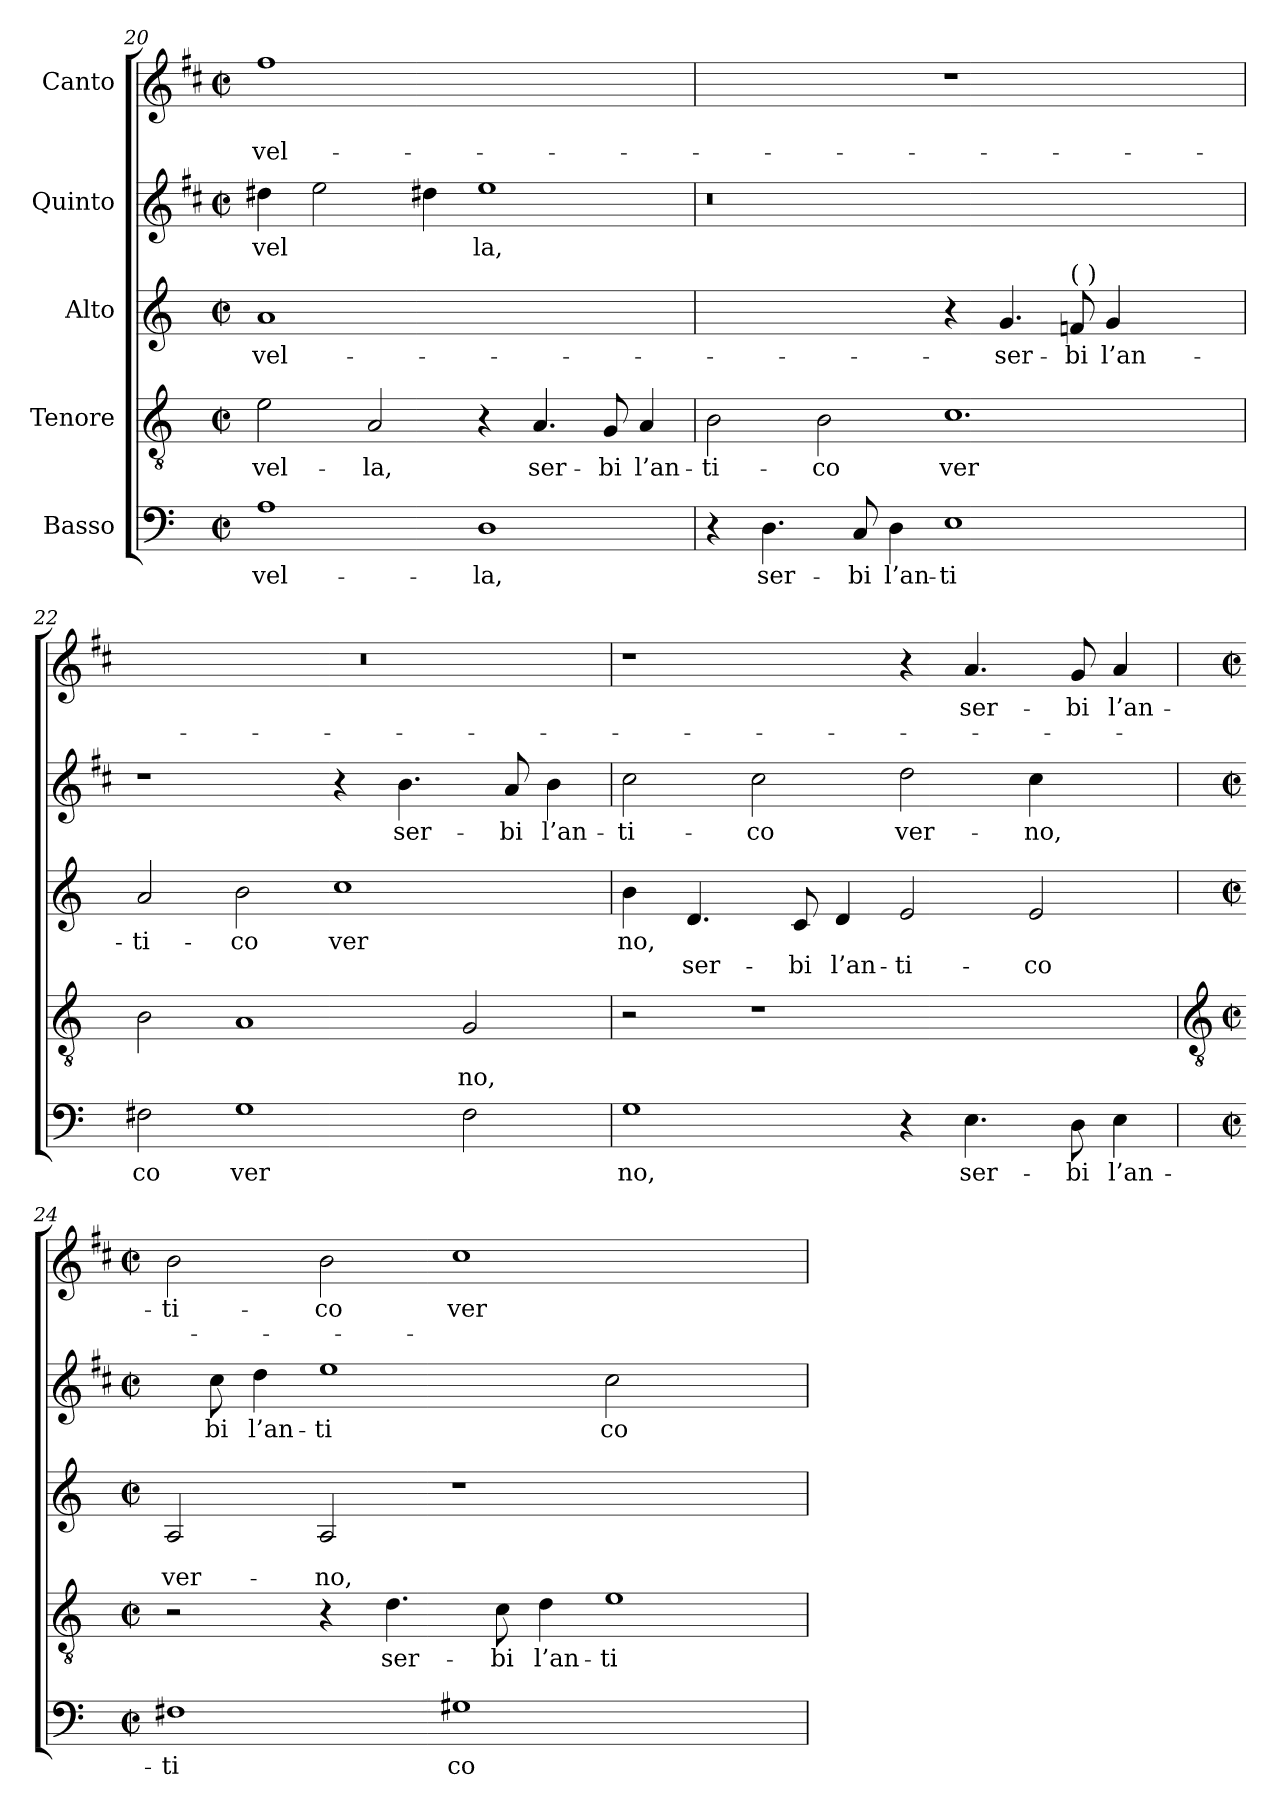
**kern	**text	**kern	**text	**kern	**text	**text	**kern	**text	**kern	**text	**text
*part5	*part5	*part4	*part4	*part3	*part3	*part3	*part2	*part2	*part1	*part1	*part1
*staff5	*staff5	*staff4	*staff4	*staff3	*staff3	*staff3	*staff2	*staff2	*staff1	*staff1	*staff1
*I"Basso	*	*I"Tenore	*	*I"Alto	*	*	*I"Quinto	*	*I"Canto	*	*
!!LO:LB:g=z
*clefF4	*	*clefGv2	*	*clefG2	*	*	*clefG2	*	*clefG2	*	*
*	*	*	*	*	*	*	*ITrd1c2	*	*ITrd1c2	*	*
*k[]	*	*k[]	*	*k[]	*	*	*k[]	*	*k[]	*	*
*C:	*	*C:	*	*C:	*	*	*C:	*	*C:	*	*
*M4/2	*	*M4/2	*	*M4/2	*	*	*M4/2	*	*M4/2	*	*
*met(c|)	*	*met(c|)	*	*met(c|)	*	*	*met(c|)	*	*met(c|)	*	*
=20	=20	=20	=20	=20	=20	=20	=20	=20	=20	=20	=20
!	!LO:LY:b	!	!LO:LY:b	!	!LO:LY:b	!	!	!LO:LY:b	!	!	!LO:LY:b
1A	-vel-	2e	-vel-	1a	-vel-	.	4cc#X	-vel	1ee	.	-vel-
.	.	.	.	.	.	.	2dd	.	.	.	.
!	!	!	!LO:LY:b	!	!	!	!	!	!	!	!
.	.	2A	-la,	.	.	.	.	.	.	.	.
.	.	.	.	.	.	.	4cc#X	.	.	.	.
!	!LO:LY:b	!	!	!	!LO:LY:b	!	!	!LO:LY:b	!	!	!LO:LY:b
1D	-la,	4r	.	[1f#Xyy	-la,	.	1dd	la,	[1ddyy	.	-la,
!	!	!	!LO:LY:b	!	!	!	!	!	!	!	!
.	.	4.A	ser-	.	.	.	.	.	.	.	.
!	!	!	!LO:LY:b	!	!	!	!	!	!	!	!
.	.	8G	-bi	.	.	.	.	.	.	.	.
!	!	!	!LO:LY:b	!	!	!	!	!	!	!	!
.	.	4A	l’an-	.	.	.	.	.	.	.	.
=21	=21	=21	=21	=21	=21	=21	=21	=21	=21	=21	=21
!	!	!	!LO:LY:b	!	!	!	!	!	!	!	!
4r	.	2B	-ti-	2.f#yy_	.	.	0r	.	2.ddyy_	.	.
!	!LO:LY:b	!	!	!	!	!	!	!	!	!	!
4.D	ser-	.	.	.	.	.	.	.	.	.	.
!	!	!	!LO:LY:b	!	!	!	!	!	!	!	!
.	.	2B	-co	.	.	.	.	.	.	.	.
!	!LO:LY:b	!	!	!	!	!	!	!	!	!	!
8C	-bi	.	.	.	.	.	.	.	.	.	.
!	!LO:LY:b	!	!	!	!	!	!	!	!	!	!
4D	l’an-	.	.	4f#yy]	.	.	.	.	4ddyy]	.	.
!	!LO:LY:b	!	!LO:LY:b	!	!	!	!	!	!	!	!
1E	-ti	1.c	ver	4r	.	.	.	.	1r	.	.
!	!	!	!	!	!LO:LY:b	!	!	!	!	!	!
.	.	.	.	4.g	ser-	.	.	.	.	.	.
!	!	!	!	!LO:TX:a:t=(  )	!	!	!	!	!	!	!
!	!	!	!	!	!LO:LY:b	!	!	!	!	!	!
.	.	.	.	8f	-bi	.	.	.	.	.	.
!	!	!	!	!	!LO:LY:b	!	!	!	!	!	!
.	.	.	.	4g	l’an-	.	.	.	.	.	.
2ryy	.	.	.	2ryy	.	.	2ryy	.	2ryy	.	.
=22	=22	=22	=22	=22	=22	=22	=22	=22	=22	=22	=22
!	!LO:LY:b	!	!	!	!LO:LY:b	!	!	!	!	!	!
2F#X	co	2B	.	2a	-ti-	.	1r	.	0r	.	.
!	!LO:LY:b	!	!	!	!LO:LY:b	!	!	!	!	!	!
1G	ver	1A	.	2b	-co	.	.	.	.	.	.
!	!	!	!	!	!LO:LY:b	!	!	!	!	!	!
.	.	.	.	1cc	ver	.	4r	.	.	.	.
!	!	!	!	!	!	!	!	!LO:LY:b	!	!	!
.	.	.	.	.	.	.	4.a	ser-	.	.	.
!	!	!	!LO:LY:b	!	!	!	!	!	!	!	!
2F#	.	2G	no,	.	.	.	.	.	.	.	.
!	!	!	!	!	!	!	!	!LO:LY:b	!	!	!
.	.	.	.	.	.	.	8g	-bi	.	.	.
!	!	!	!	!	!	!	!	!LO:LY:b	!	!	!
.	.	.	.	.	.	.	4a	l’an-	.	.	.
=23	=23	=23	=23	=23	=23	=23	=23	=23	=23	=23	=23
!	!LO:LY:b	!	!	!	!LO:LY:b	!	!	!LO:LY:b	!	!	!
1G	no,	2r	.	4b	no,	.	2b	-ti-	1r	.	.
!	!	!	!	!	!	!LO:LY:b	!	!	!	!	!
.	.	.	.	4.d	.	ser-	.	.	.	.	.
!	!	!	!	!	!	!	!	!LO:LY:b	!	!	!
.	.	1r	.	.	.	.	2b	-co	.	.	.
!	!	!	!	!	!	!LO:LY:b	!	!	!	!	!
.	.	.	.	8c	.	-bi	.	.	.	.	.
!	!	!	!	!	!	!LO:LY:b	!	!	!	!	!
.	.	.	.	4d	.	l’an-	.	.	.	.	.
!	!	!	!	!	!	!LO:LY:b	!	!LO:LY:b	!	!	!
4r	.	.	.	2e	.	-ti-	2cc	ver-	4r	.	.
!	!LO:LY:b	!	!	!	!	!	!	!	!	!LO:LY:b	!
4.E	ser-	.	.	.	.	.	.	.	4.g	ser-	.
!	!	!	!	!	!	!LO:LY:b	!	!LO:LY:b	!	!	!
.	.	2ryy	.	2e	.	-co	4b	-no,	.	.	.
!	!LO:LY:b	!	!	!	!	!	!	!	!	!LO:LY:b	!
8D	-bi	.	.	.	.	.	.	.	8f	-bi	.
!	!LO:LY:b	!	!	!	!	!	!	!LO:LY:b	!	!LO:LY:b	!
4E	l’an-	.	.	.	.	.	[4ccyy	ser-	4g	l’an-	.
!!LO:LB:g=z
=24	=24	=24	=24	=24	=24	=24	=24	=24	=24	=24	=24
*	*	*clefGv2	*	*	*	*	*	*	*	*	*
*M4/2	*	*M4/2	*	*M4/2	*	*	*M4/2	*	*M4/2	*	*
*met(c|)	*	*met(c|)	*	*met(c|)	*	*	*met(c|)	*	*met(c|)	*	*
!	!LO:LY:b	!	!	!	!	!LO:LY:b	!	!	!	!LO:LY:b	!
1F#X	-ti	2r	.	2A	.	ver-	8ccyy]	.	2a	-ti-	.
!	!	!	!	!	!	!	!	!LO:LY:b	!	!	!
.	.	.	.	.	.	.	8b	-bi	.	.	.
!	!	!	!	!	!	!	!	!LO:LY:b	!	!	!
.	.	.	.	.	.	.	4cc	l’an-	.	.	.
!	!	!	!	!	!	!LO:LY:b	!	!LO:LY:b	!	!LO:LY:b	!
.	.	4r	.	2A	.	-no,	1dd	-ti	2a	-co	.
!	!	!	!LO:LY:b	!	!	!	!	!	!	!	!
.	.	4.d	ser-	.	.	.	.	.	.	.	.
!	!LO:LY:b	!	!	!	!	!	!	!	!	!LO:LY:b	!
1G#X	co	.	.	1r	.	.	.	.	1b	ver-	.
!	!	!	!LO:LY:b	!	!	!	!	!	!	!	!
.	.	8c	-bi	.	.	.	.	.	.	.	.
!	!	!	!LO:LY:b	!	!	!	!	!	!	!	!
.	.	4d	l’an-	.	.	.	.	.	.	.	.
!	!	!	!LO:LY:b	!	!	!	!	!LO:LY:b	!	!	!
.	.	1e	-ti	.	.	.	2b	co	.	.	.
2ryy	.	.	.	2ryy	.	.	2ryy	.	2ryy	.	.
=	=	=	=	=	=	=	=	=	=	=	=
*-	*-	*-	*-	*-	*-	*-	*-	*-	*-	*-	*-
